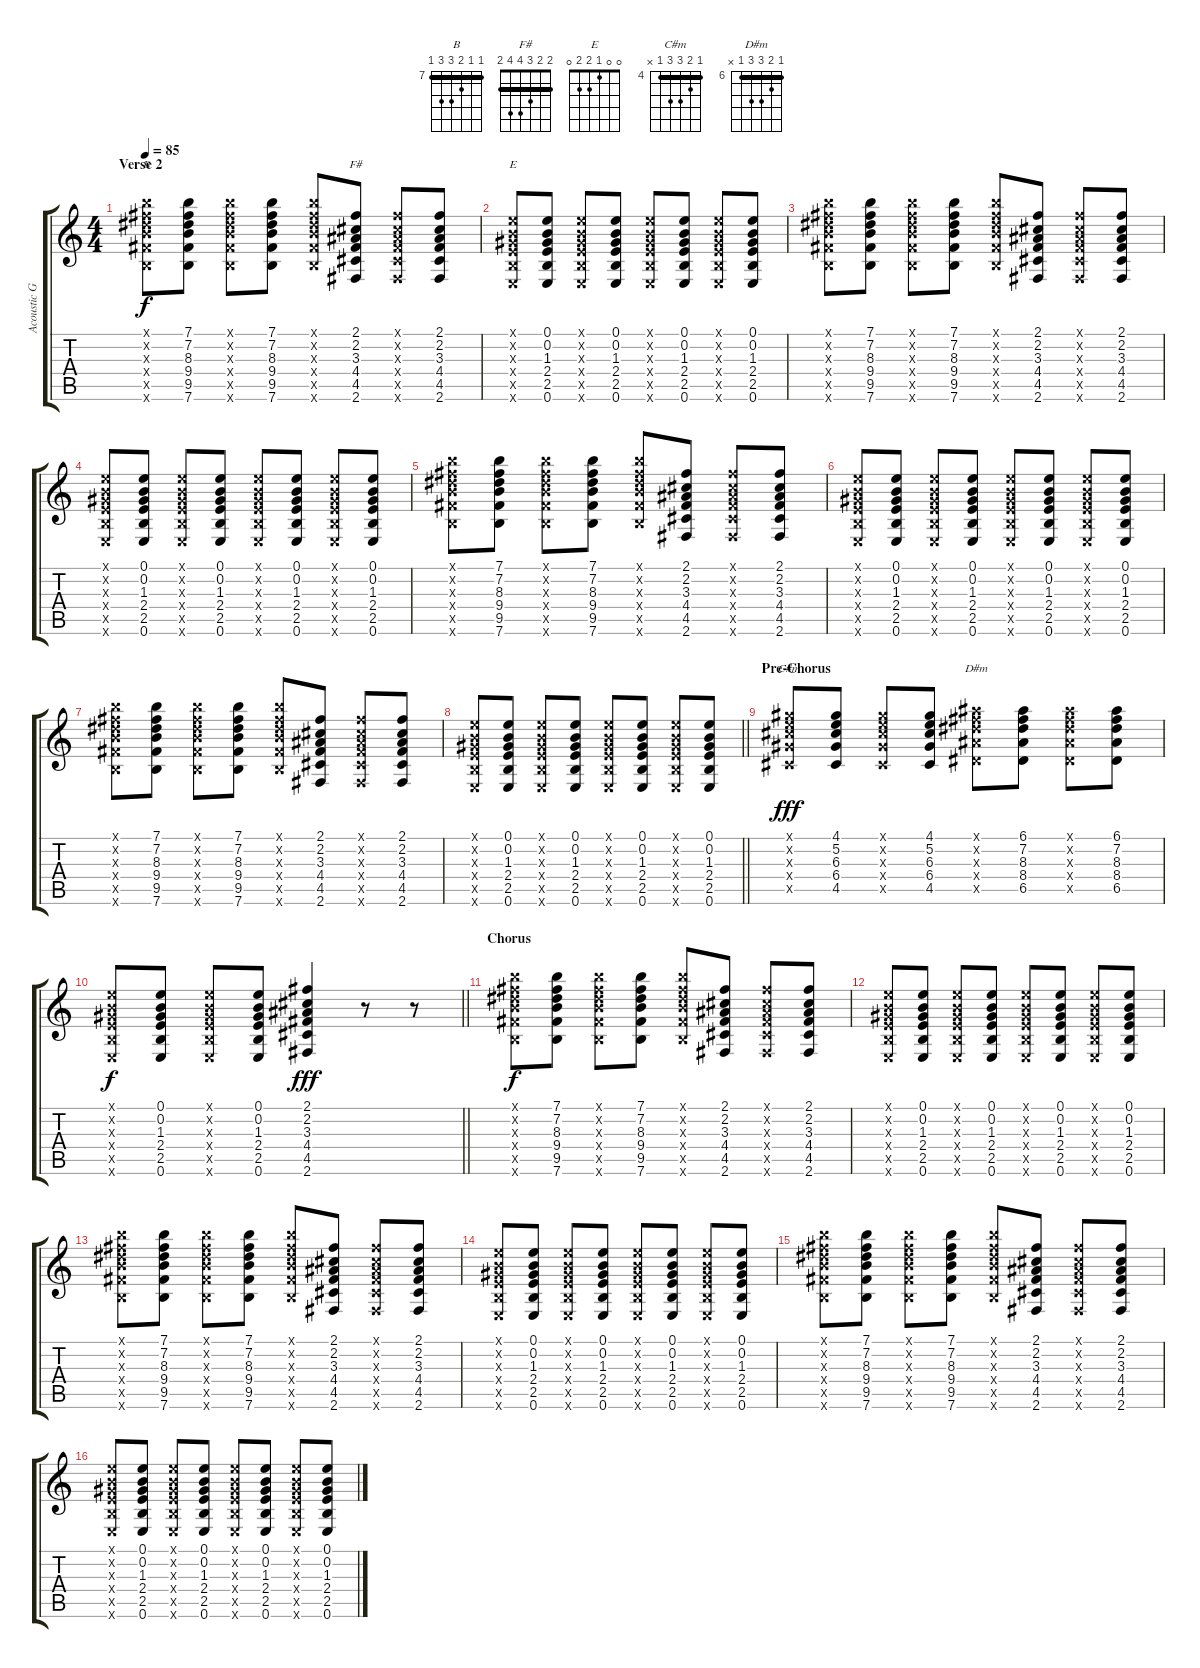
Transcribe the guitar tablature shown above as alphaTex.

\track ("Acoustic Guitar" "Acoustic G") {instrument acousticguitarsteel}
\staff {score tabs}
\tuning (E4 B3 G3 D3 A2 E2) {hide}
\chord ("B" 7 7 8 9 9 7) {firstfret 7 barre 7}
\chord ("F#" 2 2 3 4 4 2) {barre 2}
\chord ("E" 0 0 1 2 2 0)
\chord ("C#m" 4 5 6 6 4 x) {firstfret 4 barre 4}
\chord ("D#m" 6 7 8 8 6 x) {firstfret 6 barre 6}
\ts (4 4)
\section ("" "Verse 2")
\tempo 85
\clef g2
\ks c
(7.1{x} 7.2{x} 8.3{x} 9.4{x} 9.5{x} 7.6{x}).8{ch "B" dy f volume 16} (7.1 7.2 8.3 9.4 9.5 7.6).8 (7.1{x} 7.2{x} 8.3{x} 9.4{x} 9.5{x} 7.6{x}).8 (7.1 7.2 8.3 9.4 9.5 7.6).8 (7.1{x} 7.2{x} 8.3{x} 9.4{x} 9.5{x} 7.6{x}).8 (2.1 2.2 3.3 4.4 4.5 2.6).8{ch "F#"} (2.1{x} 2.2{x} 3.3{x} 4.4{x} 4.5{x} 2.6{x}).8 (2.1 2.2 3.3 4.4 4.5 2.6).8 |
(0.1{x} 0.2{x} 1.3{x} 2.4{x} 2.5{x} 0.6{x}).8{ch "E"} (0.1 0.2 1.3 2.4 2.5 0.6).8 (0.1{x} 0.2{x} 1.3{x} 2.4{x} 2.5{x} 0.6{x}).8 (0.1 0.2 1.3 2.4 2.5 0.6).8 (0.1{x} 0.2{x} 1.3{x} 2.4{x} 2.5{x} 0.6{x}).8 (0.1 0.2 1.3 2.4 2.5 0.6).8 (0.1{x} 0.2{x} 1.3{x} 2.4{x} 2.5{x} 0.6{x}).8 (0.1 0.2 1.3 2.4 2.5 0.6).8 |
(7.1{x} 7.2{x} 8.3{x} 9.4{x} 9.5{x} 7.6{x}).8 (7.1 7.2 8.3 9.4 9.5 7.6).8 (7.1{x} 7.2{x} 8.3{x} 9.4{x} 9.5{x} 7.6{x}).8 (7.1 7.2 8.3 9.4 9.5 7.6).8 (7.1{x} 7.2{x} 8.3{x} 9.4{x} 9.5{x} 7.6{x}).8 (2.1 2.2 3.3 4.4 4.5 2.6).8 (2.1{x} 2.2{x} 3.3{x} 4.4{x} 4.5{x} 2.6{x}).8 (2.1 2.2 3.3 4.4 4.5 2.6).8 |
(0.1{x} 0.2{x} 1.3{x} 2.4{x} 2.5{x} 0.6{x}).8 (0.1 0.2 1.3 2.4 2.5 0.6).8 (0.1{x} 0.2{x} 1.3{x} 2.4{x} 2.5{x} 0.6{x}).8 (0.1 0.2 1.3 2.4 2.5 0.6).8 (0.1{x} 0.2{x} 1.3{x} 2.4{x} 2.5{x} 0.6{x}).8 (0.1 0.2 1.3 2.4 2.5 0.6).8 (0.1{x} 0.2{x} 1.3{x} 2.4{x} 2.5{x} 0.6{x}).8 (0.1 0.2 1.3 2.4 2.5 0.6).8 |
(7.1{x} 7.2{x} 8.3{x} 9.4{x} 9.5{x} 7.6{x}).8{volume 13} (7.1 7.2 8.3 9.4 9.5 7.6).8 (7.1{x} 7.2{x} 8.3{x} 9.4{x} 9.5{x} 7.6{x}).8 (7.1 7.2 8.3 9.4 9.5 7.6).8 (7.1{x} 7.2{x} 8.3{x} 9.4{x} 9.5{x} 7.6{x}).8 (2.1 2.2 3.3 4.4 4.5 2.6).8 (2.1{x} 2.2{x} 3.3{x} 4.4{x} 4.5{x} 2.6{x}).8 (2.1 2.2 3.3 4.4 4.5 2.6).8 |
(0.1{x} 0.2{x} 1.3{x} 2.4{x} 2.5{x} 0.6{x}).8 (0.1 0.2 1.3 2.4 2.5 0.6).8 (0.1{x} 0.2{x} 1.3{x} 2.4{x} 2.5{x} 0.6{x}).8 (0.1 0.2 1.3 2.4 2.5 0.6).8 (0.1{x} 0.2{x} 1.3{x} 2.4{x} 2.5{x} 0.6{x}).8 (0.1 0.2 1.3 2.4 2.5 0.6).8 (0.1{x} 0.2{x} 1.3{x} 2.4{x} 2.5{x} 0.6{x}).8 (0.1 0.2 1.3 2.4 2.5 0.6).8 |
(7.1{x} 7.2{x} 8.3{x} 9.4{x} 9.5{x} 7.6{x}).8 (7.1 7.2 8.3 9.4 9.5 7.6).8 (7.1{x} 7.2{x} 8.3{x} 9.4{x} 9.5{x} 7.6{x}).8 (7.1 7.2 8.3 9.4 9.5 7.6).8 (7.1{x} 7.2{x} 8.3{x} 9.4{x} 9.5{x} 7.6{x}).8 (2.1 2.2 3.3 4.4 4.5 2.6).8 (2.1{x} 2.2{x} 3.3{x} 4.4{x} 4.5{x} 2.6{x}).8 (2.1 2.2 3.3 4.4 4.5 2.6).8 |
\barLineRight lightlight
(0.1{x} 0.2{x} 1.3{x} 2.4{x} 2.5{x} 0.6{x}).8 (0.1 0.2 1.3 2.4 2.5 0.6).8 (0.1{x} 0.2{x} 1.3{x} 2.4{x} 2.5{x} 0.6{x}).8 (0.1 0.2 1.3 2.4 2.5 0.6).8 (0.1{x} 0.2{x} 1.3{x} 2.4{x} 2.5{x} 0.6{x}).8 (0.1 0.2 1.3 2.4 2.5 0.6).8 (0.1{x} 0.2{x} 1.3{x} 2.4{x} 2.5{x} 0.6{x}).8 (0.1 0.2 1.3 2.4 2.5 0.6).8 |
\section ("" "Pre-Chorus")
(4.1{x} 5.2{x} 6.3{x} 6.4{x} 4.5{x}).8{ch "C#m" dy fff} (4.1 5.2 6.3 6.4 4.5).8 (4.1{x} 5.2{x} 6.3{x} 6.4{x} 4.5{x}).8 (4.1 5.2 6.3 6.4 4.5).8 (6.1{x} 7.2{x} 8.3{x} 8.4{x} 6.5{x}).8{ch "D#m"} (6.1 7.2 8.3 8.4 6.5).8 (6.1{x} 7.2{x} 8.3{x} 8.4{x} 6.5{x}).8 (6.1 7.2 8.3 8.4 6.5).8 |
\barLineRight lightlight
(0.1{x} 0.2{x} 1.3{x} 2.4{x} 2.5{x} 0.6{x}).8{dy f} (0.1 0.2 1.3 2.4 2.5 0.6).8 (0.1{x} 0.2{x} 1.3{x} 2.4{x} 2.5{x} 0.6{x}).8 (0.1 0.2 1.3 2.4 2.5 0.6).8 (2.1 2.2 3.3 4.4 4.5 2.6).4{dy fff} r.8 r.8 |
\section ("" "Chorus")
(7.1{x} 7.2{x} 8.3{x} 9.4{x} 9.5{x} 7.6{x}).8{dy f} (7.1 7.2 8.3 9.4 9.5 7.6).8 (7.1{x} 7.2{x} 8.3{x} 9.4{x} 9.5{x} 7.6{x}).8 (7.1 7.2 8.3 9.4 9.5 7.6).8 (7.1{x} 7.2{x} 8.3{x} 9.4{x} 9.5{x} 7.6{x}).8 (2.1 2.2 3.3 4.4 4.5 2.6).8 (2.1{x} 2.2{x} 3.3{x} 4.4{x} 4.5{x} 2.6{x}).8 (2.1 2.2 3.3 4.4 4.5 2.6).8 |
(0.1{x} 0.2{x} 1.3{x} 2.4{x} 2.5{x} 0.6{x}).8 (0.1 0.2 1.3 2.4 2.5 0.6).8 (0.1{x} 0.2{x} 1.3{x} 2.4{x} 2.5{x} 0.6{x}).8 (0.1 0.2 1.3 2.4 2.5 0.6).8 (0.1{x} 0.2{x} 1.3{x} 2.4{x} 2.5{x} 0.6{x}).8 (0.1 0.2 1.3 2.4 2.5 0.6).8 (0.1{x} 0.2{x} 1.3{x} 2.4{x} 2.5{x} 0.6{x}).8 (0.1 0.2 1.3 2.4 2.5 0.6).8 |
(7.1{x} 7.2{x} 8.3{x} 9.4{x} 9.5{x} 7.6{x}).8 (7.1 7.2 8.3 9.4 9.5 7.6).8 (7.1{x} 7.2{x} 8.3{x} 9.4{x} 9.5{x} 7.6{x}).8 (7.1 7.2 8.3 9.4 9.5 7.6).8 (7.1{x} 7.2{x} 8.3{x} 9.4{x} 9.5{x} 7.6{x}).8 (2.1 2.2 3.3 4.4 4.5 2.6).8 (2.1{x} 2.2{x} 3.3{x} 4.4{x} 4.5{x} 2.6{x}).8 (2.1 2.2 3.3 4.4 4.5 2.6).8 |
(0.1{x} 0.2{x} 1.3{x} 2.4{x} 2.5{x} 0.6{x}).8 (0.1 0.2 1.3 2.4 2.5 0.6).8 (0.1{x} 0.2{x} 1.3{x} 2.4{x} 2.5{x} 0.6{x}).8 (0.1 0.2 1.3 2.4 2.5 0.6).8 (0.1{x} 0.2{x} 1.3{x} 2.4{x} 2.5{x} 0.6{x}).8 (0.1 0.2 1.3 2.4 2.5 0.6).8 (0.1{x} 0.2{x} 1.3{x} 2.4{x} 2.5{x} 0.6{x}).8 (0.1 0.2 1.3 2.4 2.5 0.6).8 |
(7.1{x} 7.2{x} 8.3{x} 9.4{x} 9.5{x} 7.6{x}).8 (7.1 7.2 8.3 9.4 9.5 7.6).8 (7.1{x} 7.2{x} 8.3{x} 9.4{x} 9.5{x} 7.6{x}).8 (7.1 7.2 8.3 9.4 9.5 7.6).8 (7.1{x} 7.2{x} 8.3{x} 9.4{x} 9.5{x} 7.6{x}).8 (2.1 2.2 3.3 4.4 4.5 2.6).8 (2.1{x} 2.2{x} 3.3{x} 4.4{x} 4.5{x} 2.6{x}).8 (2.1 2.2 3.3 4.4 4.5 2.6).8 |
(0.1{x} 0.2{x} 1.3{x} 2.4{x} 2.5{x} 0.6{x}).8 (0.1 0.2 1.3 2.4 2.5 0.6).8 (0.1{x} 0.2{x} 1.3{x} 2.4{x} 2.5{x} 0.6{x}).8 (0.1 0.2 1.3 2.4 2.5 0.6).8 (0.1{x} 0.2{x} 1.3{x} 2.4{x} 2.5{x} 0.6{x}).8 (0.1 0.2 1.3 2.4 2.5 0.6).8 (0.1{x} 0.2{x} 1.3{x} 2.4{x} 2.5{x} 0.6{x}).8 (0.1 0.2 1.3 2.4 2.5 0.6).8
